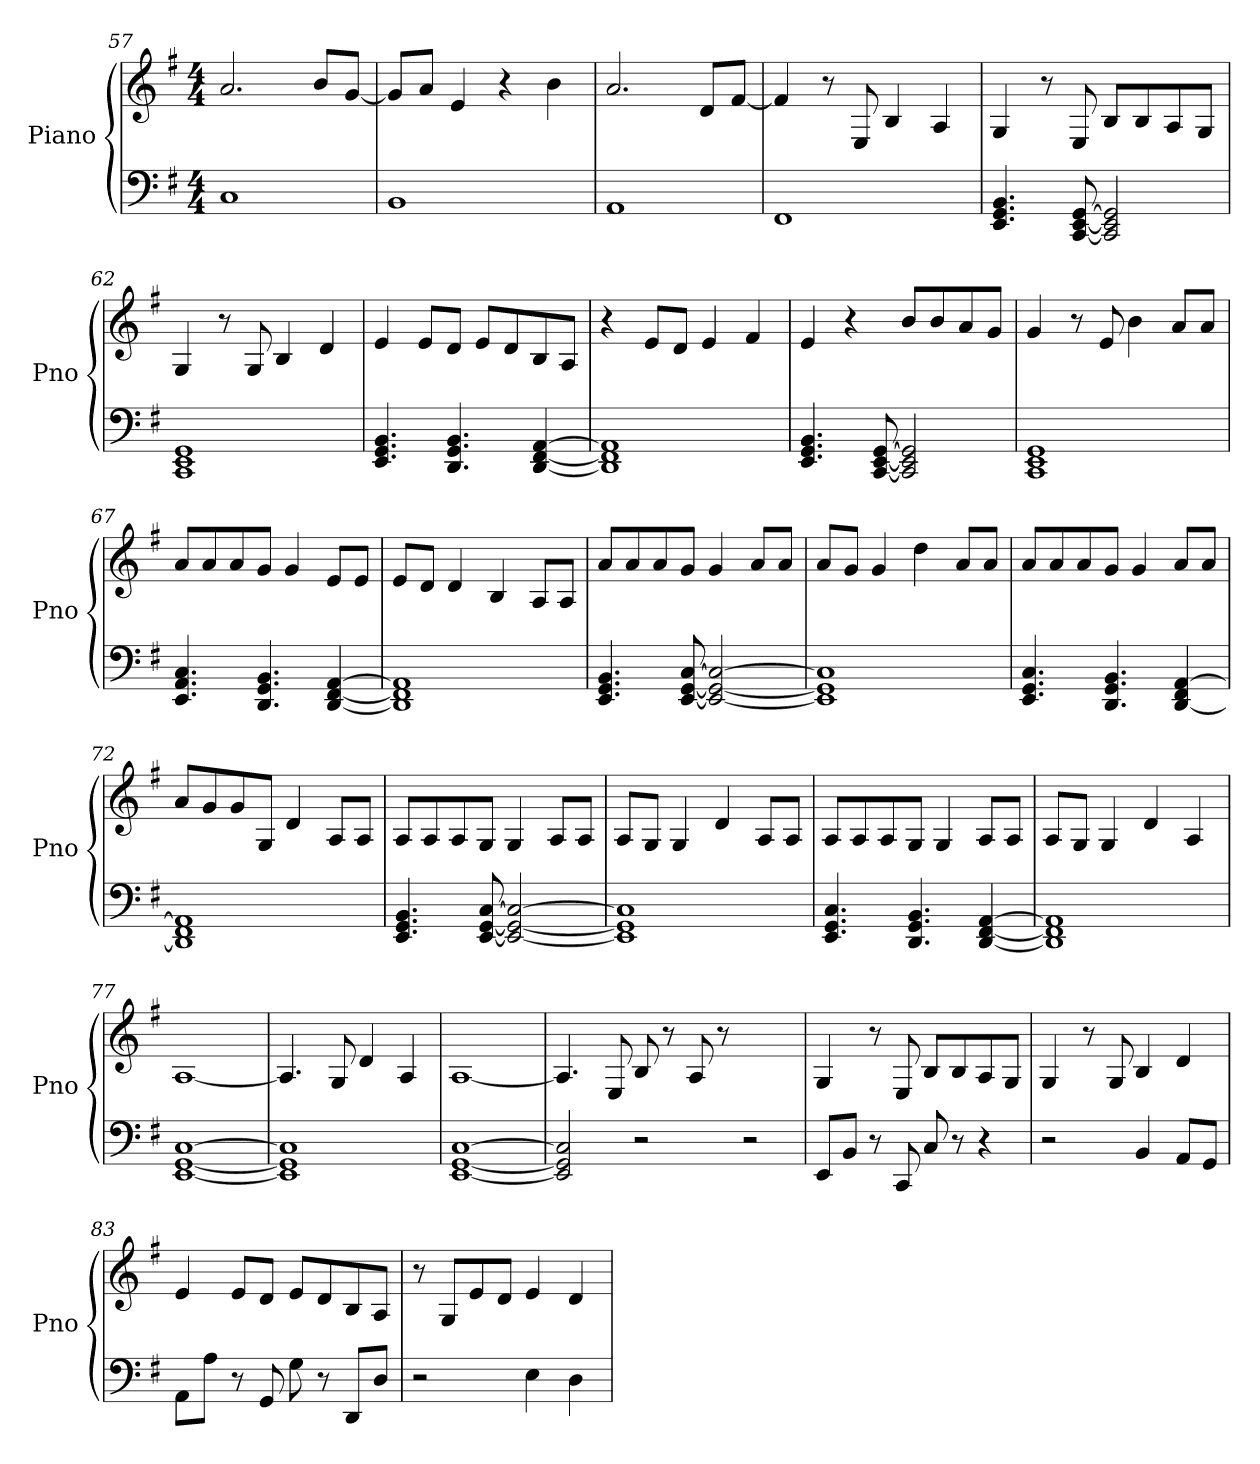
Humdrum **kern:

**kern	**kern
*part1	*part1
*staff2	*staff1
*I"Piano	*
*I'Pno	*
*clefF4	*clefG2
*k[f#]	*k[f#]
*M4/4	*M4/4
=57	=57
1C	2.a/
.	8b/L
.	[8g/J
!!LO:LB:g=z
=58	=58
1BB	8g/L]
.	8a/J
.	4e/
.	4r
.	4b\
=59	=59
1AA	2.a/
.	8d/L
.	[8f#/J
=60	=60
1FF#	4f#/]
.	8r
.	8E/
.	4B/
.	4A/
=61	=61
4.EE/ 4.GG/ 4.BB/	4G/
.	8r
[8CC/ [8EE/ [8GG/	8E/
2CC/] 2EE/] 2GG/]	8B/L
.	8B/
.	8A/
.	8G/J
=62	=62
1CC 1EE 1GG	4G/
.	8r
.	8G/
.	4B/
.	4d/
=63	=63
4.EE/ 4.GG/ 4.BB/	4e/
.	8e/L
4.DD/ 4.GG/ 4.BB/	8d/J
.	8e/L
.	8d/
[4DD/ [4FF#/ [4AA/	8B/
.	8A/J
!!LO:LB:g=z
=64	=64
1DD] 1FF#] 1AA]	4r
.	8e/L
.	8d/J
.	4e/
.	4f#/
=65	=65
4.EE/ 4.GG/ 4.BB/	4e/
.	4r
[8CC/ [8EE/ [8GG/	.
2CC/] 2EE/] 2GG/]	8b/L
.	8b/
.	8a/
.	8g/J
=66	=66
1CC 1EE 1GG	4g/
.	8r
.	8e/
.	4b\
.	8a/L
.	8a/J
=67	=67
4.EE/ 4.AA/ 4.C/	8a/L
.	8a/
.	8a/
4.DD/ 4.GG/ 4.BB/	8g/J
.	4g/
[4DD/ [4FF#/ [4AA/	8e/L
.	8e/J
=68	=68
1DD] 1FF#] 1AA]	8e/L
.	8d/J
.	4d/
.	4B/
.	8A/L
.	8A/J
=69	=69
4.EE/ 4.GG/ 4.BB/	8a/L
.	8a/
.	8a/
[8EE/ [8GG/ [8C/	8g/J
2EE/_ 2GG/_ 2C/_	4g/
.	8a/L
.	8a/J
!!LO:LB:g=z
=70	=70
1EE] 1GG] 1C]	8a/L
.	8g/J
.	4g/
.	4dd\
.	8a/L
.	8a/J
=71	=71
4.EE/ 4.GG/ 4.C/	8a/L
.	8a/
.	8a/
4.DD/ 4.GG/ 4.BB/	8g/J
.	4g/
[4DD/ 4FF#/ [4AA/	8a/L
.	8a/J
=72	=72
1DD] 1FF# 1AA]	8a/L
.	8g/
.	8g/
.	8G/J
.	4d/
.	8A/L
.	8A/J
=73	=73
4.EE/ 4.GG/ 4.BB/	8A/L
.	8A/
.	8A/
[8EE/ [8GG/ [8C/	8G/J
2EE/_ 2GG/_ 2C/_	4G/
.	8A/L
.	8A/J
=74	=74
*^	*
1C]	1EE] 1GG]	8A/L
.	.	8G/J
.	.	4G/
.	.	4d/
.	.	8A/L
.	.	8A/J
*v	*v	*
!!LO:LB:g=z
=75	=75
4.EE/ 4.GG/ 4.C/	8A/L
.	8A/
.	8A/
4.DD/ 4.GG/ 4.BB/	8G/J
.	4G/
[4DD/ [4FF#/ [4AA/	8A/L
.	8A/J
=76	=76
1DD] 1FF#] 1AA]	8A/L
.	8G/J
.	4G/
.	4d/
.	4A/
=77	=77
[1EE [1GG [1C	[1A
=78	=78
1EE] 1GG] 1C]	4.A/]
.	8G/
.	4d/
.	4A/
=79	=79
[1EE [1GG [1C	[1A
=80	=80
2EE/] 2GG/] 2C/]	4.A/]
.	8E/
2r	8B/
.	8r
.	8A/
.	8r
2r	2ryy
!!LO:LB:g=z
=81	=81
8EE/L	4G/
8BB/J	.
8r	8r
8CC/	8E/
8C/	8B/L
8r	8B/
4r	8A/
.	8G/J
=82	=82
2r	4G/
.	8r
.	8G/
4BB/	4B/
8AA/L	4d/
8GG/J	.
=83	=83
8AA\L	4e/
8A\J	.
8r	8e/L
8GG/	8d/J
8G\	8e/L
8r	8d/
8DD/L	8B/
8D/J	8A/J
=84	=84
2r	8r
.	8G/L
.	8e/
.	8d/J
4E\	4e/
4D\	4d/
=	=
*-	*-
